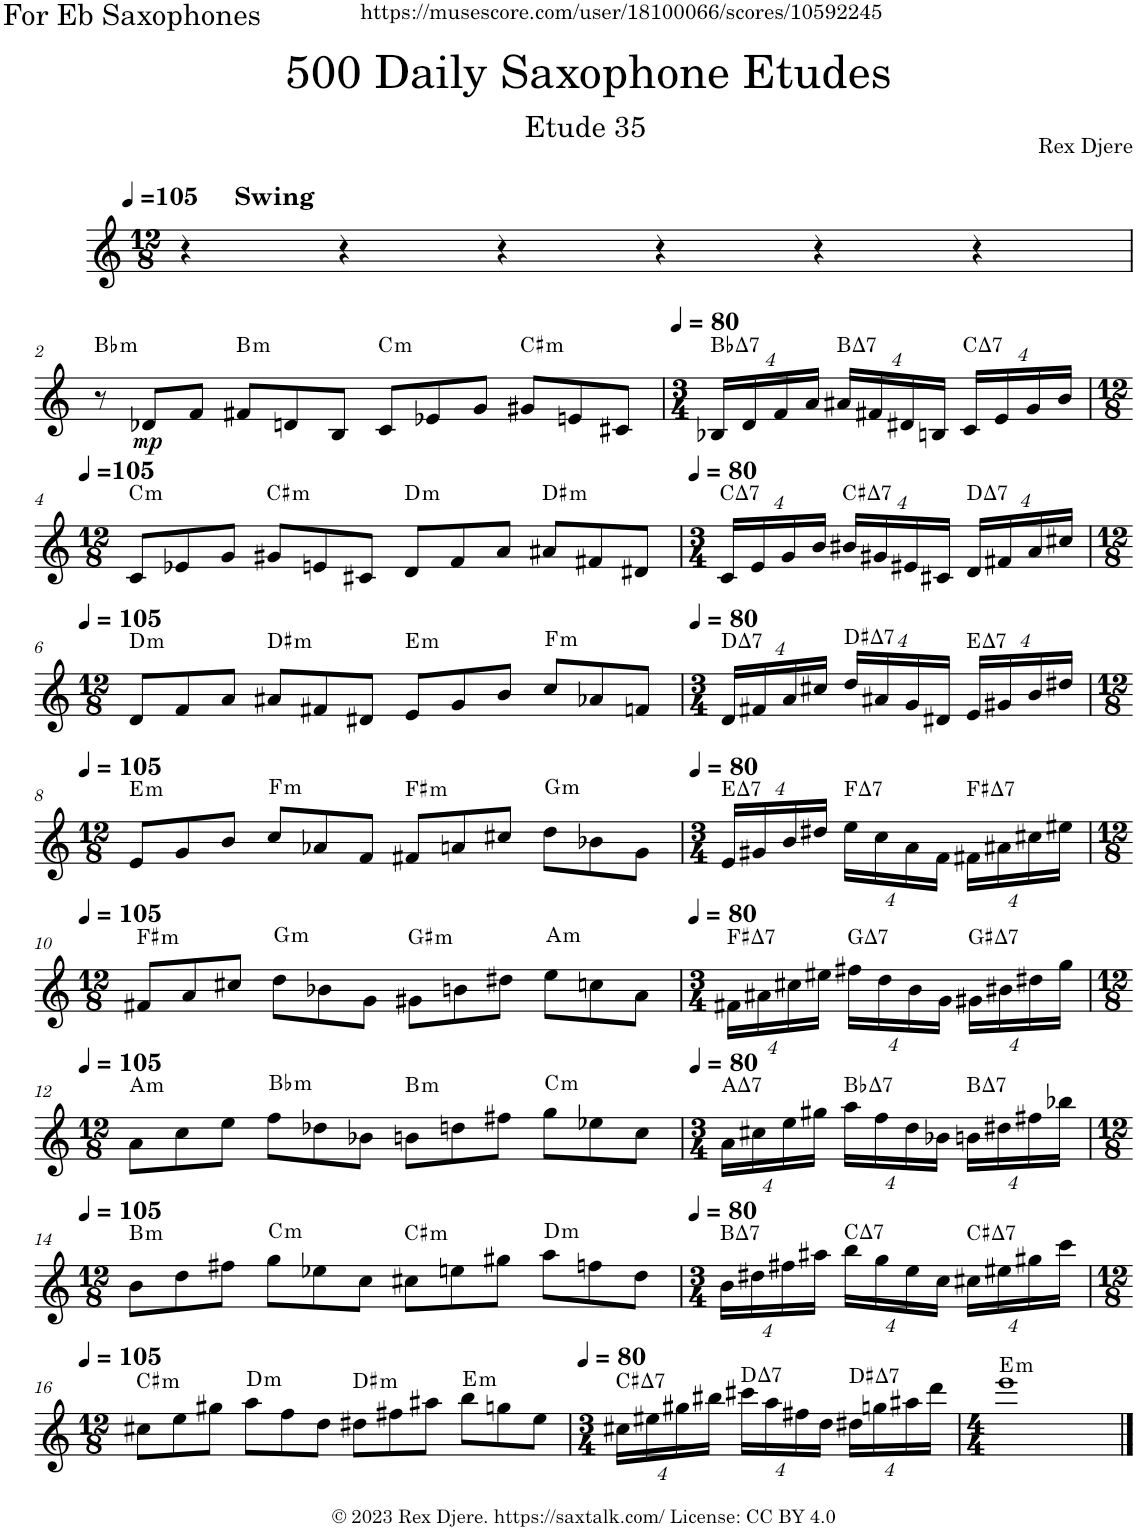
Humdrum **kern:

**kern	**dynam	**harte
*part1	*part1	*part1
*staff1	*staff1	*
*I"Alto Saxophone	*	*
*I'A. Sax.	*	*
*clefG2	*	*
*Trd5c9	*	*
*k[]	*	*
*M12/8	*	*
*MM105	*	*
=1	=1	=1
!LO:TX:a:B:t=Swing	!	!
4r	.	.
4r	.	.
4r	.	.
4r	.	.
4r	.	.
4r	.	.
!!LO:LB:g=z
=2	=2	=2
!	!	!LO:H:kt=m
8r	.	Bb:min
!	!LO:DY:b	!
8d-X/L	mp	.
8f/J	.	.
!	!	!LO:H:kt=m
8f#X/L	.	B:min
8dn/	.	.
8B/J	.	.
!	!	!LO:H:kt=m
8c/L	.	C:min
8e-X/	.	.
8g/J	.	.
!	!	!LO:H:kt=m
8g#X/L	.	C#:min
8en/	.	.
8c#X/J	.	.
=3	=3	=3
*M3/4	*	*
*MM80	*	*
!	!	!LO:H:kt=7
16B-X/LL	.	Bb:maj7
16d/	.	.
16f/	.	.
16a/JJ	.	.
!	!	!LO:H:kt=7
16a#X/LL	.	B:maj7
16f#X/	.	.
16d#X/	.	.
16Bn/JJ	.	.
!	!	!LO:H:kt=7
16c/LL	.	C:maj7
16e/	.	.
16g/	.	.
16b/JJ	.	.
!!LO:LB:g=z
=4	=4	=4
*M12/8	*	*
*MM105	*	*
!	!	!LO:H:kt=m
8c/L	.	C:min
8e-X/	.	.
8g/J	.	.
!	!	!LO:H:kt=m
8g#X/L	.	C#:min
8en/	.	.
8c#X/J	.	.
!	!	!LO:H:kt=m
8d/L	.	D:min
8f/	.	.
8a/J	.	.
!	!	!LO:H:kt=m
8a#X/L	.	D#:min
8f#X/	.	.
8d#X/J	.	.
=5	=5	=5
*M3/4	*	*
*MM80	*	*
!	!	!LO:H:kt=7
16c/LL	.	C:maj7
16e/	.	.
16g/	.	.
16b/JJ	.	.
!	!	!LO:H:kt=7
16b#X/LL	.	C#:maj7
16g#X/	.	.
16e#X/	.	.
16c#X/JJ	.	.
!	!	!LO:H:kt=7
16d/LL	.	D:maj7
16f#X/	.	.
16a/	.	.
16cc#X/JJ	.	.
!!LO:LB:g=z
=6	=6	=6
*M12/8	*	*
*MM105	*	*
!	!	!LO:H:kt=m
8d/L	.	D:min
8f/	.	.
8a/J	.	.
!	!	!LO:H:kt=m
8a#X/L	.	D#:min
8f#X/	.	.
8d#X/J	.	.
!	!	!LO:H:kt=m
8e/L	.	E:min
8g/	.	.
8b/J	.	.
!	!	!LO:H:kt=m
8cc/L	.	F:min
8a-X/	.	.
8fn/J	.	.
=7	=7	=7
*M3/4	*	*
*MM80	*	*
!	!	!LO:H:kt=7
16d/LL	.	D:maj7
16f#X/	.	.
16a/	.	.
16cc#X/JJ	.	.
!	!	!LO:H:kt=7
16dd/LL	.	D#:maj7
16a#X/	.	.
16g/	.	.
16d#X/JJ	.	.
!	!	!LO:H:kt=7
16e/LL	.	E:maj7
16g#X/	.	.
16b/	.	.
16dd#X/JJ	.	.
!!LO:LB:g=z
=8	=8	=8
*M12/8	*	*
*MM105	*	*
!	!	!LO:H:kt=m
8e/L	.	E:min
8g/	.	.
8b/J	.	.
!	!	!LO:H:kt=m
8cc/L	.	F:min
8a-X/	.	.
8f/J	.	.
!	!	!LO:H:kt=m
8f#X/L	.	F#:min
8an/	.	.
8cc#X/J	.	.
!	!	!LO:H:kt=m
8dd\L	.	G:min
8b-X\	.	.
8g\J	.	.
=9	=9	=9
*M3/4	*	*
*MM80	*	*
!	!	!LO:H:kt=7
16e/LL	.	E:maj7
16g#X/	.	.
16b/	.	.
16dd#X/JJ	.	.
!	!	!LO:H:kt=7
16ee\LL	.	F:maj7
16cc\	.	.
16a\	.	.
16f\JJ	.	.
!	!	!LO:H:kt=7
16f#X\LL	.	F#:maj7
16a#X\	.	.
16cc#X\	.	.
16ee#X\JJ	.	.
!!LO:LB:g=z
=10	=10	=10
*M12/8	*	*
*MM105	*	*
!	!	!LO:H:kt=m
8f#X/L	.	F#:min
8a/	.	.
8cc#X/J	.	.
!	!	!LO:H:kt=m
8dd\L	.	G:min
8b-X\	.	.
8g\J	.	.
!	!	!LO:H:kt=m
8g#X\L	.	G#:min
8bn\	.	.
8dd#X\J	.	.
!	!	!LO:H:kt=m
8ee\L	.	A:min
8ccn\	.	.
8a\J	.	.
=11	=11	=11
*M3/4	*	*
*MM80	*	*
!	!	!LO:H:kt=7
16f#X\LL	.	F#:maj7
16a#X\	.	.
16cc#X\	.	.
16ee#X\JJ	.	.
!	!	!LO:H:kt=7
16ff#X\LL	.	G:maj7
16dd\	.	.
16b\	.	.
16g\JJ	.	.
!	!	!LO:H:kt=7
16g#X\LL	.	G#:maj7
16b#X\	.	.
16dd#X\	.	.
16gg\JJ	.	.
!!LO:LB:g=z
=12	=12	=12
*M12/8	*	*
*MM105	*	*
!	!	!LO:H:kt=m
8a\L	.	A:min
8cc\	.	.
8ee\J	.	.
!	!	!LO:H:kt=m
8ff\L	.	Bb:min
8dd-X\	.	.
8b-X\J	.	.
!	!	!LO:H:kt=m
8bn\L	.	B:min
8ddn\	.	.
8ff#X\J	.	.
!	!	!LO:H:kt=m
8gg\L	.	C:min
8ee-X\	.	.
8cc\J	.	.
=13	=13	=13
*M3/4	*	*
*MM80	*	*
!	!	!LO:H:kt=7
16a\LL	.	A:maj7
16cc#X\	.	.
16ee\	.	.
16gg#X\JJ	.	.
!	!	!LO:H:kt=7
16aa\LL	.	Bb:maj7
16ff\	.	.
16dd\	.	.
16b-X\JJ	.	.
!	!	!LO:H:kt=7
16bn\LL	.	B:maj7
16dd#X\	.	.
16ff#X\	.	.
16bb-X\JJ	.	.
!!LO:LB:g=z
=14	=14	=14
*M12/8	*	*
*MM105	*	*
!	!	!LO:H:kt=m
8b\L	.	B:min
8dd\	.	.
8ff#X\J	.	.
!	!	!LO:H:kt=m
8gg\L	.	C:min
8ee-X\	.	.
8cc\J	.	.
!	!	!LO:H:kt=m
8cc#X\L	.	C#:min
8een\	.	.
8gg#X\J	.	.
!	!	!LO:H:kt=m
8aa\L	.	D:min
8ffn\	.	.
8dd\J	.	.
=15	=15	=15
*M3/4	*	*
*MM80	*	*
!	!	!LO:H:kt=7
16b\LL	.	B:maj7
16dd#X\	.	.
16ff#X\	.	.
16aa#X\JJ	.	.
!	!	!LO:H:kt=7
16bb\LL	.	C:maj7
16gg\	.	.
16ee\	.	.
16cc\JJ	.	.
!	!	!LO:H:kt=7
16cc#X\LL	.	C#:maj7
16ee#X\	.	.
16gg#X\	.	.
16ccc\JJ	.	.
!!LO:LB:g=z
=16	=16	=16
*M12/8	*	*
*MM105	*	*
!	!	!LO:H:kt=m
8cc#X\L	.	C#:min
8ee\	.	.
8gg#X\J	.	.
!	!	!LO:H:kt=m
8aa\L	.	D:min
8ff\	.	.
8dd\J	.	.
!	!	!LO:H:kt=m
8dd#X\L	.	D#:min
8ff#X\	.	.
8aa#X\J	.	.
!	!	!LO:H:kt=m
8bb\L	.	E:min
8ggn\	.	.
8ee\J	.	.
=17	=17	=17
*M3/4	*	*
*MM80	*	*
!	!	!LO:H:kt=7
16cc#X\LL	.	C#:maj7
16ee#X\	.	.
16gg#X\	.	.
16bb#X\JJ	.	.
!	!	!LO:H:kt=7
16ccc#X\LL	.	D:maj7
16aa\	.	.
16ff#X\	.	.
16dd\JJ	.	.
!	!	!LO:H:kt=7
16dd#X\LL	.	D#:maj7
16ggn\	.	.
16aa#X\	.	.
16ddd\JJ	.	.
=18	=18	=18
*M4/4	*	*
!	!	!LO:H:kt=m
1eee	.	E:min
==	==	==
*-	*-	*-
